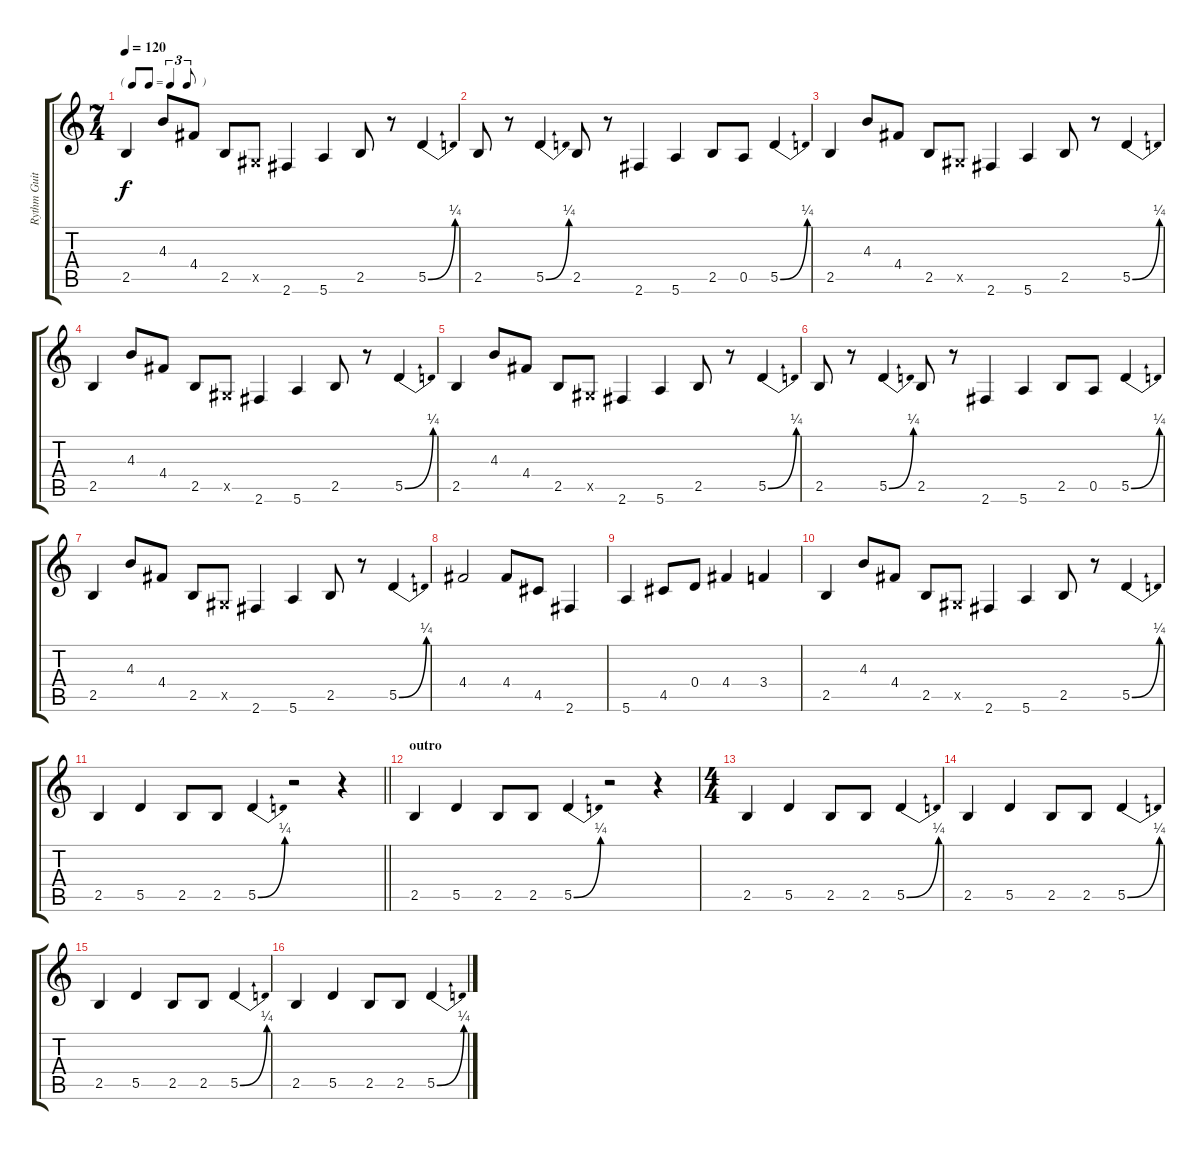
\track ("Rythm Guitar (Gilmour)" "Rythm Guit") {instrument electricguitarclean}
\staff {score tabs}
\tuning (E4 B3 G3 D3 A2 E2) {hide}
\ts (7 4)
\tf triplet8th
\tempo 120
\clef g2
\ks c
2.5.4{dy f} 4.3.8 4.4.8 2.5.8 -1.5{x}.8 2.6.4 5.6.4 2.5.8 r.8 5.5{be (bend 0 0 60 1)}.4 |
2.5.8 r.8 5.5{be (bend 0 0 60 1)}.4 2.5.8 r.8 2.6.4 5.6.4 2.5.8 0.5.8 5.5{be (bend 0 0 60 1)}.4 |
2.5.4 4.3.8 4.4.8 2.5.8 -1.5{x}.8 2.6.4 5.6.4 2.5.8 r.8 5.5{be (bend 0 0 60 1)}.4 |
2.5.4 4.3.8 4.4.8 2.5.8 -1.5{x}.8 2.6.4 5.6.4 2.5.8 r.8 5.5{be (bend 0 0 60 1)}.4 |
2.5.4 4.3.8 4.4.8 2.5.8 -1.5{x}.8 2.6.4 5.6.4 2.5.8 r.8 5.5{be (bend 0 0 60 1)}.4 |
2.5.8 r.8 5.5{be (bend 0 0 60 1)}.4 2.5.8 r.8 2.6.4 5.6.4 2.5.8 0.5.8 5.5{be (bend 0 0 60 1)}.4 |
2.5.4 4.3.8 4.4.8 2.5.8 -1.5{x}.8 2.6.4 5.6.4 2.5.8 r.8 5.5{be (bend 0 0 60 1)}.4 |
4.4.2 4.4.8 4.5.8 2.6.4 |
5.6.4 4.5.8 0.4.8 4.4.4 3.4.4 |
2.5.4 4.3.8 4.4.8 2.5.8 -1.5{x}.8 2.6.4 5.6.4 2.5.8 r.8 5.5{be (bend 0 0 60 1)}.4 |
\barLineRight lightlight
2.5.4 5.5.4 2.5.8 2.5.8 5.5{be (bend 0 0 60 1)}.4 r.2 r.4 |
\section ("" "outro")
2.5.4 5.5.4 2.5.8 2.5.8 5.5{be (bend 0 0 60 1)}.4 r.2 r.4 |
\ts (4 4)
2.5.4 5.5.4 2.5.8 2.5.8 5.5{be (bend 0 0 60 1)}.4 |
2.5.4 5.5.4 2.5.8 2.5.8 5.5{be (bend 0 0 60 1)}.4 |
2.5.4 5.5.4 2.5.8 2.5.8 5.5{be (bend 0 0 60 1)}.4 |
2.5.4 5.5.4 2.5.8 2.5.8 5.5{be (bend 0 0 60 1)}.4
